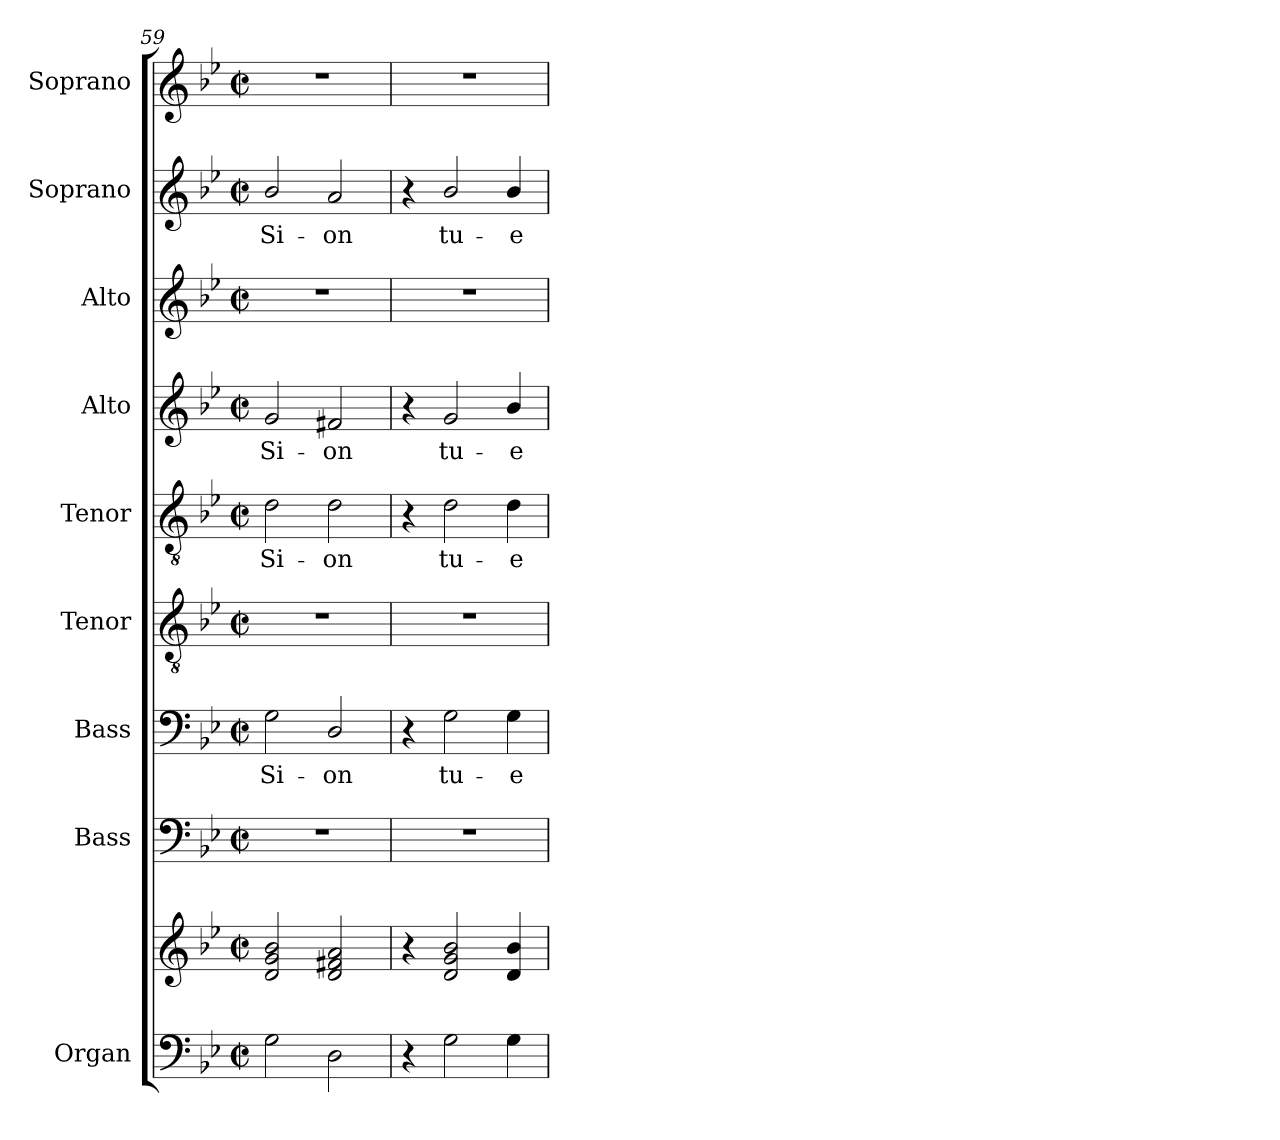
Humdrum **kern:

**kern	**kern	**kern	**kern	**text	**kern	**kern	**text	**kern	**text	**kern	**kern	**text	**kern
*part9	*part9	*part8	*part7	*part7	*part6	*part5	*part5	*part4	*part4	*part3	*part2	*part2	*part1
*staff10	*staff9	*staff8	*staff7	*staff7	*staff6	*staff5	*staff5	*staff4	*staff4	*staff3	*staff2	*staff2	*staff1
*I"Organ	*	*I"Bass	*I"Bass	*	*I"Tenor	*I"Tenor	*	*I"Alto	*	*I"Alto	*I"Soprano	*	*I"Soprano
*I'Organ.	*	*I'B.	*I'B.	*	*I'T.	*I'T.	*	*I'A.	*	*I'A.	*I'S.	*	*I'S.
*clefF4	*clefG2	*clefF4	*clefF4	*	*clefGv2	*clefGv2	*	*clefG2	*	*clefG2	*clefG2	*	*clefG2
*	*	*	*	*	*ITrd7c12	*ITrd7c12	*	*	*	*	*	*	*
*k[b-e-]	*k[b-e-]	*k[b-e-]	*k[b-e-]	*	*k[b-e-]	*k[b-e-]	*	*k[b-e-]	*	*k[b-e-]	*k[b-e-]	*	*k[b-e-]
*B-:	*B-:	*B-:	*B-:	*	*B-:	*B-:	*	*B-:	*	*B-:	*B-:	*	*B-:
*M2/2	*M2/2	*M2/2	*M2/2	*	*M2/2	*M2/2	*	*M2/2	*	*M2/2	*M2/2	*	*M2/2
*met(c|)	*met(c|)	*met(c|)	*met(c|)	*	*met(c|)	*met(c|)	*	*met(c|)	*	*met(c|)	*met(c|)	*	*met(c|)
=59	=59	=59	=59	=59	=59	=59	=59	=59	=59	=59	=59	=59	=59
!	!	!	!	!LO:LY:b:color=#000000	!	!	!	!	!	!	!	!	!
!	!	!	!	!	!	!	!LO:LY:b:color=#000000	!	!	!	!	!	!
!	!	!	!	!	!	!	!	!	!LO:LY:b:color=#000000	!	!	!	!
!	!	!	!	!	!	!	!	!	!	!	!	!LO:LY:b:color=#000000	!
2Gi\	2di/ 2gi 2b-i	1r	2Gi\	Si-	1r	2Di\	Si-	2gi/	Si-	1r	2b-i/	Si-	1r
!	!	!	!	!LO:LY:b:color=#000000	!	!	!	!	!	!	!	!	!
!	!	!	!	!	!	!	!LO:LY:b:color=#000000	!	!	!	!	!	!
!	!	!	!	!	!	!	!	!	!LO:LY:b:color=#000000	!	!	!	!
!	!	!	!	!	!	!	!	!	!	!	!	!LO:LY:b:color=#000000	!
2Di\	2di/ 2f#Xi 2ai	.	2Di/	-on	.	2Di\	-on	2f#Xi/	-on	.	2ai/	-on	.
=60	=60	=60	=60	=60	=60	=60	=60	=60	=60	=60	=60	=60	=60
4r	4r	1r	4r	.	1r	4r	.	4r	.	1r	4r	.	1r
!	!	!	!	!LO:LY:b:color=#000000	!	!	!	!	!	!	!	!	!
!	!	!	!	!	!	!	!LO:LY:b:color=#000000	!	!	!	!	!	!
!	!	!	!	!	!	!	!	!	!LO:LY:b:color=#000000	!	!	!	!
!	!	!	!	!	!	!	!	!	!	!	!	!LO:LY:b:color=#000000	!
2Gi\	2di/ 2gi 2b-i	.	2Gi\	tu-	.	2Di\	tu-	2gi/	tu-	.	2b-i/	tu-	.
!	!	!	!	!LO:LY:b:color=#000000	!	!	!	!	!	!	!	!	!
!	!	!	!	!	!	!	!LO:LY:b:color=#000000	!	!	!	!	!	!
!	!	!	!	!	!	!	!	!	!LO:LY:b:color=#000000	!	!	!	!
!	!	!	!	!	!	!	!	!	!	!	!	!LO:LY:b:color=#000000	!
4Gi\	4di/ 4b-i	.	4Gi\	-e-	.	4Di\	-e-	4b-i/	-e-	.	4b-i/	-e-	.
=	=	=	=	=	=	=	=	=	=	=	=	=	=
*-	*-	*-	*-	*-	*-	*-	*-	*-	*-	*-	*-	*-	*-
